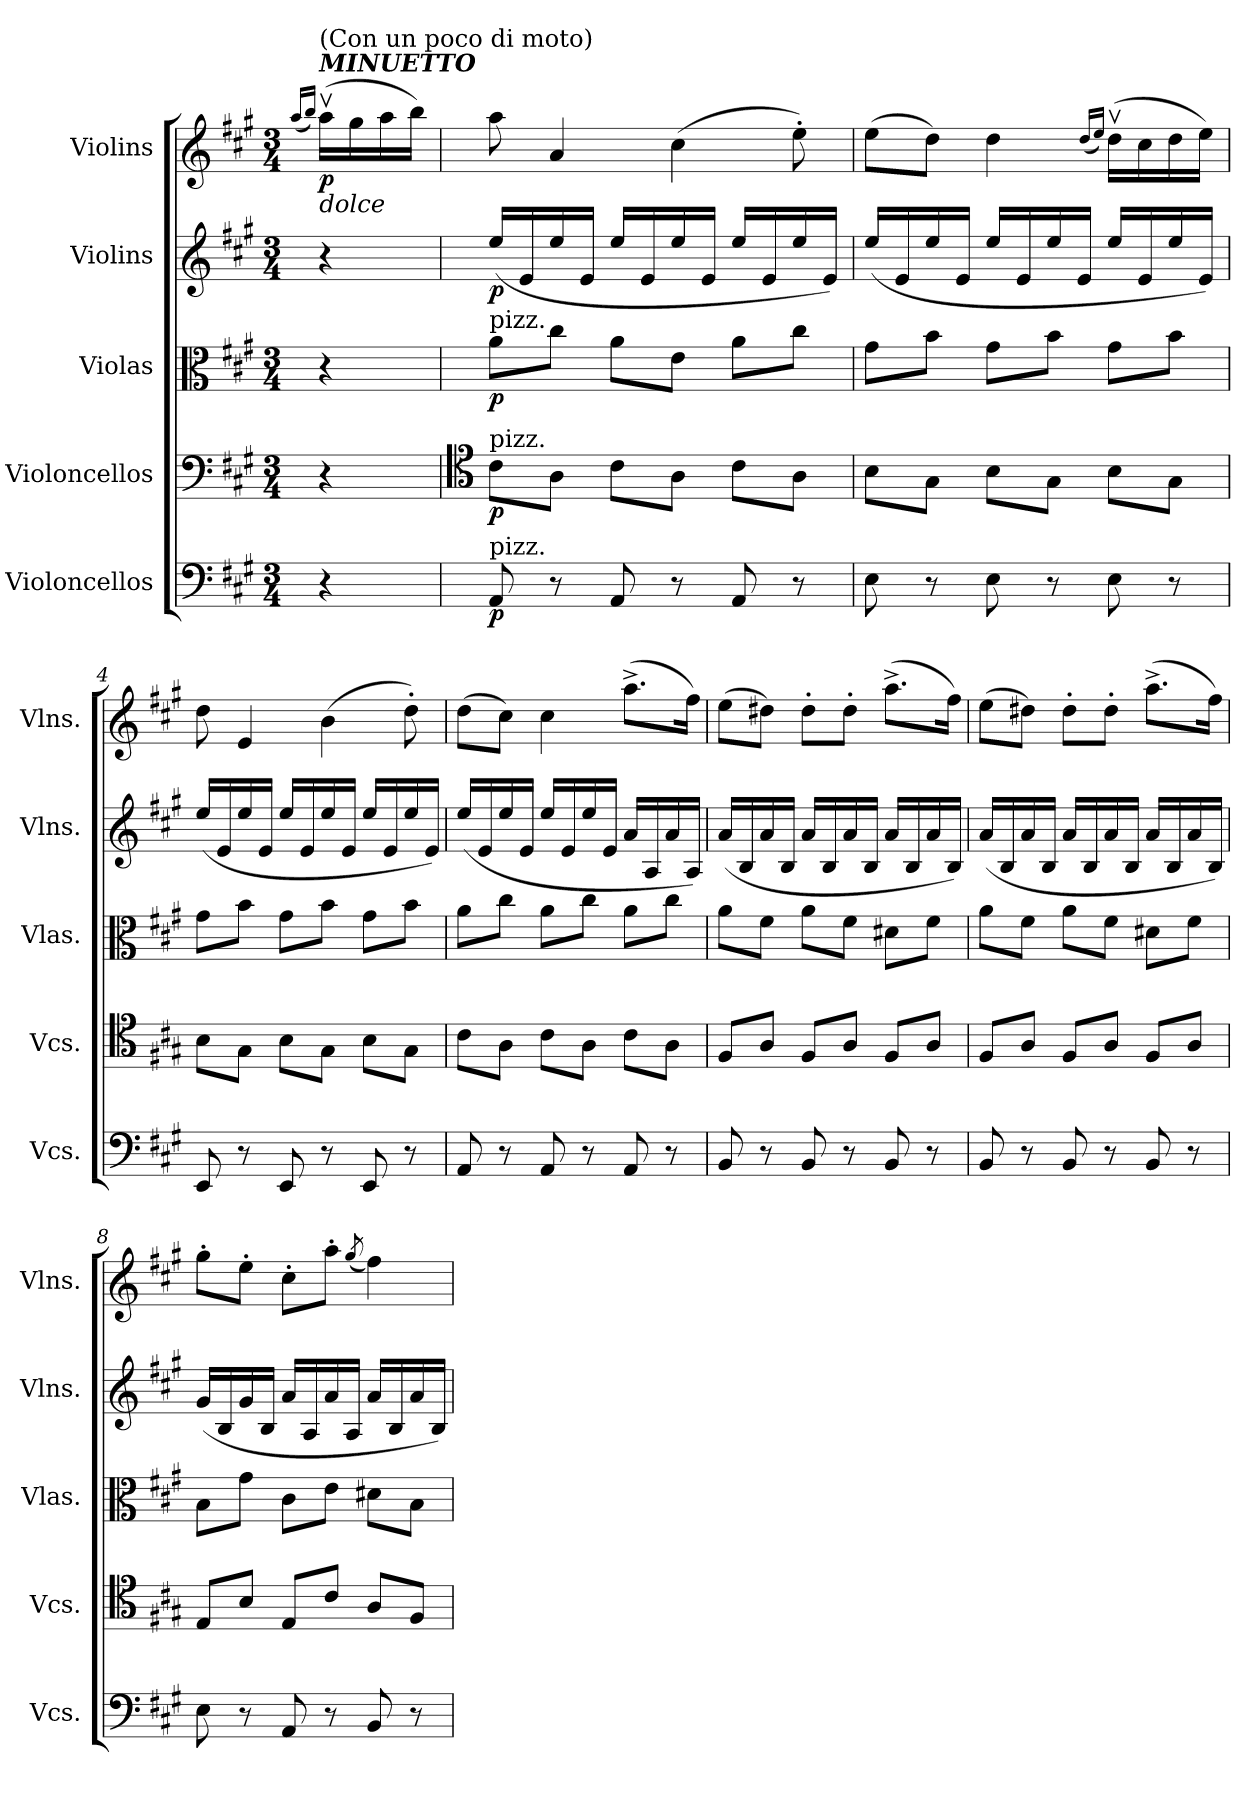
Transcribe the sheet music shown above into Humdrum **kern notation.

**kern	**dynam	**kern	**dynam	**kern	**dynam	**kern	**dynam	**kern	**dynam
*part5	*part5	*part4	*part4	*part3	*part3	*part2	*part2	*part1	*part1
*staff5	*staff5	*staff4	*staff4	*staff3	*staff3	*staff2	*staff2	*staff1	*staff1
*I"Violoncellos	*	*I"Violoncellos	*	*I"Violas	*	*I"Violins	*	*I"Violins	*
*I'Vcs.	*	*I'Vcs.	*	*I'Vlas.	*	*I'Vlns.	*	*I'Vlns.	*
*clefF4	*	*clefF4	*	*clefC3	*	*clefG2	*	*clefG2	*
*k[f#c#g#]	*	*k[f#c#g#]	*	*k[f#c#g#]	*	*k[f#c#g#]	*	*k[f#c#g#]	*
*M3/4	*	*M3/4	*	*M3/4	*	*M3/4	*	*M3/4	*
*MM87	*	*MM87	*	*MM87	*	*MM87	*	*MM87	*
=1	=1	=1	=1	=1	=1	=1	=1	=1	=1
.	.	.	.	.	.	.	.	(16qaa/LL	.
.	.	.	.	.	.	.	.	16qbb/JJ)	.
!	!	!	!	!	!	!	!	!LO:TX:a:Bi:t=MINUETTO	!
!	!	!	!	!	!	!	!	!LO:TX:a:t=(Con un poco di moto)	!
!	!	!	!	!	!	!	!	!LO:TX:b:i:t=dolce	!
!	!	!	!	!	!	!	!	!	!LO:DY:b
4r	.	4r	.	4r	.	4r	.	(16aav\LL	p
.	.	.	.	.	.	.	.	16gg#\	.
.	.	.	.	.	.	.	.	16aa\	.
.	.	.	.	.	.	.	.	16bb\JJ)	.
=2	=2	=2	=2	=2	=2	=2	=2	=2	=2
*	*	*clefC4	*	*	*	*	*	*	*
!	!	!	!	!LO:TX:a:t=pizz.	!	!	!	!	!
!	!	!LO:TX:a:t=pizz.	!	!	!	!	!	!	!
!LO:TX:a:t=pizz.	!	!	!	!	!	!	!	!	!
!	!LO:DY:b	!	!LO:DY:b	!	!LO:DY:b	!	!LO:DY:b	!	!
8AA/	p	8c#\L	p	8a\L	p	(16ee/LL	p	8aa\	.
.	.	.	.	.	.	16e/	.	.	.
8r	.	8A\J	.	8cc#\J	.	16ee/	.	4a/	.
.	.	.	.	.	.	16e/JJ	.	.	.
8AA/	.	8c#\L	.	8a\L	.	16ee/LL	.	.	.
.	.	.	.	.	.	16e/	.	.	.
8r	.	8A\J	.	8e\J	.	16ee/	.	(4cc#\	.
.	.	.	.	.	.	16e/JJ	.	.	.
8AA/	.	8c#\L	.	8a\L	.	16ee/LL	.	.	.
.	.	.	.	.	.	16e/	.	.	.
8r	.	8A\J	.	8cc#\J	.	16ee/	.	8ee'\)	.
.	.	.	.	.	.	16e/JJ)	.	.	.
=3	=3	=3	=3	=3	=3	=3	=3	=3	=3
8E\	.	8B\L	.	8g#\L	.	(16ee/LL	.	(8ee\L	.
.	.	.	.	.	.	16e/	.	.	.
8r	.	8G#\J	.	8b\J	.	16ee/	.	8dd\J)	.
.	.	.	.	.	.	16e/JJ	.	.	.
8E\	.	8B\L	.	8g#\L	.	16ee/LL	.	4dd\	.
.	.	.	.	.	.	16e/	.	.	.
8r	.	8G#\J	.	8b\J	.	16ee/	.	.	.
.	.	.	.	.	.	16e/JJ	.	.	.
.	.	.	.	.	.	.	.	(16qdd/LL	.
.	.	.	.	.	.	.	.	16qee/JJ)	.
8E\	.	8B\L	.	8g#\L	.	16ee/LL	.	(16ddv\LL	.
.	.	.	.	.	.	16e/	.	16cc#\	.
8r	.	8G#\J	.	8b\J	.	16ee/	.	16dd\	.
.	.	.	.	.	.	16e/JJ)	.	16ee\JJ)	.
=4	=4	=4	=4	=4	=4	=4	=4	=4	=4
8EE/	.	8B\L	.	8g#\L	.	(16ee/LL	.	8dd\	.
.	.	.	.	.	.	16e/	.	.	.
8r	.	8G#\J	.	8b\J	.	16ee/	.	4e/	.
.	.	.	.	.	.	16e/JJ	.	.	.
8EE/	.	8B\L	.	8g#\L	.	16ee/LL	.	.	.
.	.	.	.	.	.	16e/	.	.	.
8r	.	8G#\J	.	8b\J	.	16ee/	.	(4b\	.
.	.	.	.	.	.	16e/JJ	.	.	.
8EE/	.	8B\L	.	8g#\L	.	16ee/LL	.	.	.
.	.	.	.	.	.	16e/	.	.	.
8r	.	8G#\J	.	8b\J	.	16ee/	.	8dd'\)	.
.	.	.	.	.	.	16e/JJ)	.	.	.
=5	=5	=5	=5	=5	=5	=5	=5	=5	=5
8AA/	.	8c#\L	.	8a\L	.	(16ee/LL	.	(8dd\L	.
.	.	.	.	.	.	16e/	.	.	.
8r	.	8A\J	.	8cc#\J	.	16ee/	.	8cc#\J)	.
.	.	.	.	.	.	16e/JJ	.	.	.
8AA/	.	8c#\L	.	8a\L	.	16ee/LL	.	4cc#\	.
.	.	.	.	.	.	16e/	.	.	.
8r	.	8A\J	.	8cc#\J	.	16ee/	.	.	.
.	.	.	.	.	.	16e/JJ	.	.	.
8AA/	.	8c#\L	.	8a\L	.	16a/LL	.	(8.aa^\L	.
.	.	.	.	.	.	16A/	.	.	.
8r	.	8A\J	.	8cc#\J	.	16a/	.	.	.
.	.	.	.	.	.	16A/JJ)	.	16ff#\Jk)	.
!!LO:LB:g=z
=6	=6	=6	=6	=6	=6	=6	=6	=6	=6
8BB/	.	8F#/L	.	8a\L	.	(16a/LL	.	(8ee\L	.
.	.	.	.	.	.	16B/	.	.	.
8r	.	8A/J	.	8f#\J	.	16a/	.	8dd#X\J)	.
.	.	.	.	.	.	16B/JJ	.	.	.
8BB/	.	8F#/L	.	8a\L	.	16a/LL	.	8dd#'\L	.
.	.	.	.	.	.	16B/	.	.	.
8r	.	8A/J	.	8f#\J	.	16a/	.	8dd#'\J	.
.	.	.	.	.	.	16B/JJ	.	.	.
8BB/	.	8F#/L	.	8d#X\L	.	16a/LL	.	(8.aa^\L	.
.	.	.	.	.	.	16B/	.	.	.
8r	.	8A/J	.	8f#\J	.	16a/	.	.	.
.	.	.	.	.	.	16B/JJ)	.	16ff#\Jk)	.
=7	=7	=7	=7	=7	=7	=7	=7	=7	=7
8BB/	.	8F#/L	.	8a\L	.	(16a/LL	.	(8ee\L	.
.	.	.	.	.	.	16B/	.	.	.
8r	.	8A/J	.	8f#\J	.	16a/	.	8dd#X\J)	.
.	.	.	.	.	.	16B/JJ	.	.	.
8BB/	.	8F#/L	.	8a\L	.	16a/LL	.	8dd#'\L	.
.	.	.	.	.	.	16B/	.	.	.
8r	.	8A/J	.	8f#\J	.	16a/	.	8dd#'\J	.
.	.	.	.	.	.	16B/JJ	.	.	.
8BB/	.	8F#/L	.	8d#X\L	.	16a/LL	.	(8.aa^\L	.
.	.	.	.	.	.	16B/	.	.	.
8r	.	8A/J	.	8f#\J	.	16a/	.	.	.
.	.	.	.	.	.	16B/JJ)	.	16ff#\Jk)	.
=8	=8	=8	=8	=8	=8	=8	=8	=8	=8
8E\	.	8E/L	.	8B\L	.	(16g#/LL	.	8gg#'\L	.
.	.	.	.	.	.	16B/	.	.	.
8r	.	8B/J	.	8g#\J	.	16g#/	.	8ee'\J	.
.	.	.	.	.	.	16B/JJ	.	.	.
8AA/	.	8E/L	.	8c#\L	.	16a/LL	.	8cc#'\L	.
.	.	.	.	.	.	16A/	.	.	.
8r	.	8c#/J	.	8e\J	.	16a/	.	8aa'\J	.
.	.	.	.	.	.	16A/JJ	.	.	.
.	.	.	.	.	.	.	.	(8qgg#/	.
8BB/	.	8A/L	.	8d#X\L	.	16a/LL	.	4ff#\)	.
.	.	.	.	.	.	16B/	.	.	.
8r	.	8F#/J	.	8B\J	.	16a/	.	.	.
.	.	.	.	.	.	16B/JJ)	.	.	.
=	=	=	=	=	=	=	=	=	=
*-	*-	*-	*-	*-	*-	*-	*-	*-	*-
